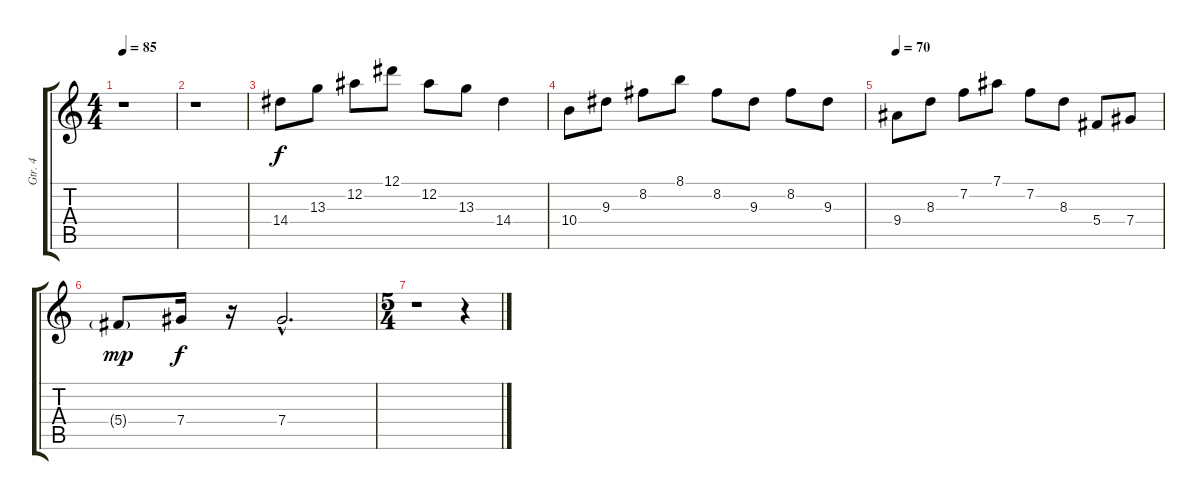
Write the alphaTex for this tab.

\track ("Gtr. 4" "Gtr. 4") {instrument distortionguitar}
\staff {score tabs}
\tuning (Eb4 Bb3 Gb3 Db3 Ab2 Eb2) {hide}
\ts (4 4)
\tempo 85
\clef g2
\ks c
r.1{dy f} |
r.1 |
14.4.8{volume 10 balance 8 instrument acousticguitarsteel} 13.3.8 12.2.8 12.1.8 12.2.8 13.3.8 14.4.4 |
10.4.8 9.3.8 8.2.8 8.1.8 8.2.8 9.3.8 8.2.8 9.3.8 |
\tempo 70
9.4.8 8.3.8 7.2.8 7.1.8 7.2.8 8.3.8 5.4.8 7.4.8 |
5.4{g}.8{dy mp} 7.4.16{dy f} r.16 7.4{hac}.2{d} |
\ts (5 4)
r.1 r.4
